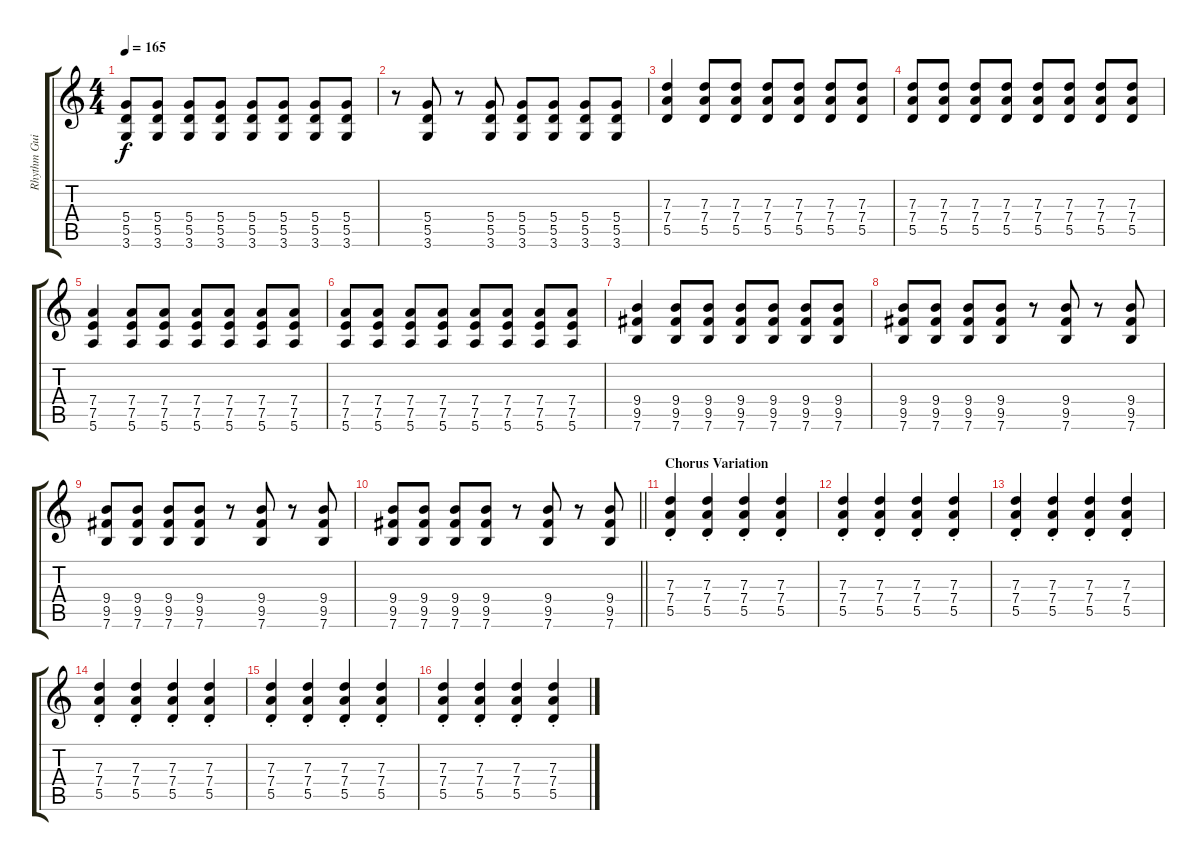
\track ("Rhythm Guitar" "Rhythm Gui") {instrument overdrivenguitar}
\staff {score tabs}
\tuning (E4 B3 G3 D3 A2 E2) {hide}
\ts (4 4)
\tempo 165
\clef g2
\ks c
(5.4 5.5 3.6).8{dy f} (5.4 5.5 3.6).8 (5.4 5.5 3.6).8 (5.4 5.5 3.6).8 (5.4 5.5 3.6).8 (5.4 5.5 3.6).8 (5.4 5.5 3.6).8 (5.4 5.5 3.6).8 |
r.8 (5.4 5.5 3.6).8 r.8 (5.4 5.5 3.6).8 (5.4 5.5 3.6).8 (5.4 5.5 3.6).8 (5.4 5.5 3.6).8 (5.4 5.5 3.6).8 |
(7.3 7.4 5.5).4 (7.3 7.4 5.5).8 (7.3 7.4 5.5).8 (7.3 7.4 5.5).8 (7.3 7.4 5.5).8 (7.3 7.4 5.5).8 (7.3 7.4 5.5).8 |
(7.3 7.4 5.5).8 (7.3 7.4 5.5).8 (7.3 7.4 5.5).8 (7.3 7.4 5.5).8 (7.3 7.4 5.5).8 (7.3 7.4 5.5).8 (7.3 7.4 5.5).8 (7.3 7.4 5.5).8 |
(7.4 7.5 5.6).4 (7.4 7.5 5.6).8 (7.4 7.5 5.6).8 (7.4 7.5 5.6).8 (7.4 7.5 5.6).8 (7.4 7.5 5.6).8 (7.4 7.5 5.6).8 |
(7.4 7.5 5.6).8 (7.4 7.5 5.6).8 (7.4 7.5 5.6).8 (7.4 7.5 5.6).8 (7.4 7.5 5.6).8 (7.4 7.5 5.6).8 (7.4 7.5 5.6).8 (7.4 7.5 5.6).8 |
(9.4 9.5 7.6).4 (9.4 9.5 7.6).8 (9.4 9.5 7.6).8 (9.4 9.5 7.6).8 (9.4 9.5 7.6).8 (9.4 9.5 7.6).8 (9.4 9.5 7.6).8 |
(9.4 9.5 7.6).8 (9.4 9.5 7.6).8 (9.4 9.5 7.6).8 (9.4 9.5 7.6).8 r.8 (9.4 9.5 7.6).8 r.8 (9.4 9.5 7.6).8 |
(9.4 9.5 7.6).8 (9.4 9.5 7.6).8 (9.4 9.5 7.6).8 (9.4 9.5 7.6).8 r.8 (9.4 9.5 7.6).8 r.8 (9.4 9.5 7.6).8 |
\barLineRight lightlight
(9.4 9.5 7.6).8 (9.4 9.5 7.6).8 (9.4 9.5 7.6).8 (9.4 9.5 7.6).8 r.8 (9.4 9.5 7.6).8 r.8 (9.4 9.5 7.6).8 |
\section ("" "Chorus Variation")
(7.3{st} 7.4{st} 5.5{st}).4 (7.3{st} 7.4{st} 5.5{st}).4 (7.3{st} 7.4{st} 5.5{st}).4 (7.3{st} 7.4{st} 5.5{st}).4 |
(7.3{st} 7.4{st} 5.5{st}).4 (7.3{st} 7.4{st} 5.5{st}).4 (7.3{st} 7.4{st} 5.5{st}).4 (7.3{st} 7.4{st} 5.5{st}).4 |
(7.3{st} 7.4{st} 5.5{st}).4 (7.3{st} 7.4{st} 5.5{st}).4 (7.3{st} 7.4{st} 5.5{st}).4 (7.3{st} 7.4{st} 5.5{st}).4 |
(7.3{st} 7.4{st} 5.5{st}).4 (7.3{st} 7.4{st} 5.5{st}).4 (7.3{st} 7.4{st} 5.5{st}).4 (7.3{st} 7.4{st} 5.5{st}).4 |
(7.3{st} 7.4{st} 5.5{st}).4 (7.3{st} 7.4{st} 5.5{st}).4 (7.3{st} 7.4{st} 5.5{st}).4 (7.3{st} 7.4{st} 5.5{st}).4 |
(7.3{st} 7.4{st} 5.5{st}).4 (7.3{st} 7.4{st} 5.5{st}).4 (7.3{st} 7.4{st} 5.5{st}).4 (7.3{st} 7.4{st} 5.5{st}).4
